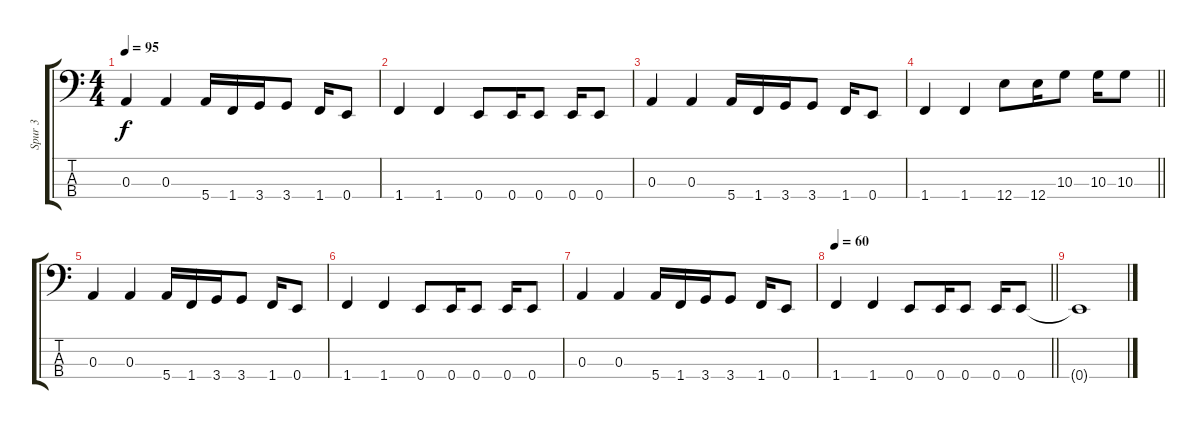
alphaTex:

\track ("Spur 3" "Spur 3") {instrument electricbassfinger}
\staff {score tabs}
\tuning (G2 D2 A1 E1) {hide}
\ts (4 4)
\tempo 95
\clef f4
\ks c
0.3.4{dy f} 0.3.4 5.4.16 1.4.16 3.4.16 3.4.8 1.4.16 0.4.8 |
1.4.4 1.4.4 0.4.8 0.4.16 0.4.8 0.4.16 0.4.8 |
0.3.4 0.3.4 5.4.16 1.4.16 3.4.16 3.4.8 1.4.16 0.4.8 |
\barLineRight lightlight
1.4.4 1.4.4 12.4.8 12.4.16 10.3.8 10.3.16 10.3.8 |
0.3.4 0.3.4 5.4.16 1.4.16 3.4.16 3.4.8 1.4.16 0.4.8 |
1.4.4 1.4.4 0.4.8 0.4.16 0.4.8 0.4.16 0.4.8 |
0.3.4 0.3.4 5.4.16 1.4.16 3.4.16 3.4.8 1.4.16 0.4.8 |
\tempo 60
\barLineRight lightlight
1.4.4 1.4.4 0.4.8 0.4.16 0.4.8 0.4.16 0.4.8 |
0.4{t}.1
